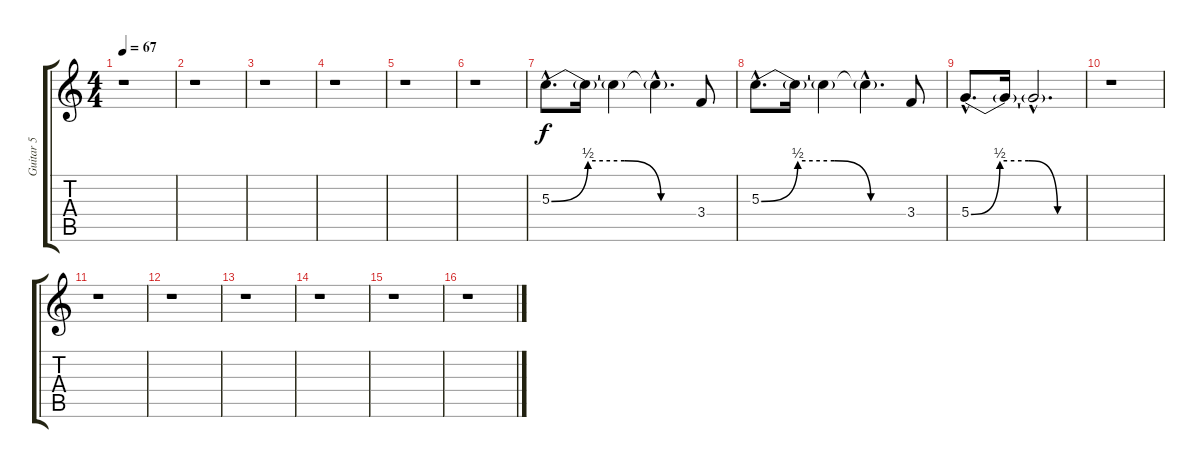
\track ("Guitar 5" "Guitar 5") {instrument distortionguitar}
\staff {score tabs}
\tuning (E4 B3 G3 D3 A2 E2) {hide}
\ts (4 4)
\tempo 67
\clef g2
\ks c
r.1{dy f} |
r.1 |
r.1 |
r.1 |
r.1 |
r.1 |
5.3{be (custom 0 0 15 2 30 2 45 0 60 0) hac}.8{d} 5.3{t}.16 5.3{t}.4 5.3{hac t}.4{d} 3.4.8 |
5.3{be (custom 0 0 15 2 30 2 45 0 60 0) hac}.8{d} 5.3{t}.16 5.3{t}.4 5.3{hac t}.4{d} 3.4.8 |
5.4{be (custom 0 0 15 2 30 2 45 0 60 0) hac}.8{d} 5.4{t}.16 5.4{hac t}.2{d} |
r.1 |
r.1 |
r.1 |
r.1 |
r.1 |
r.1 |
r.1
